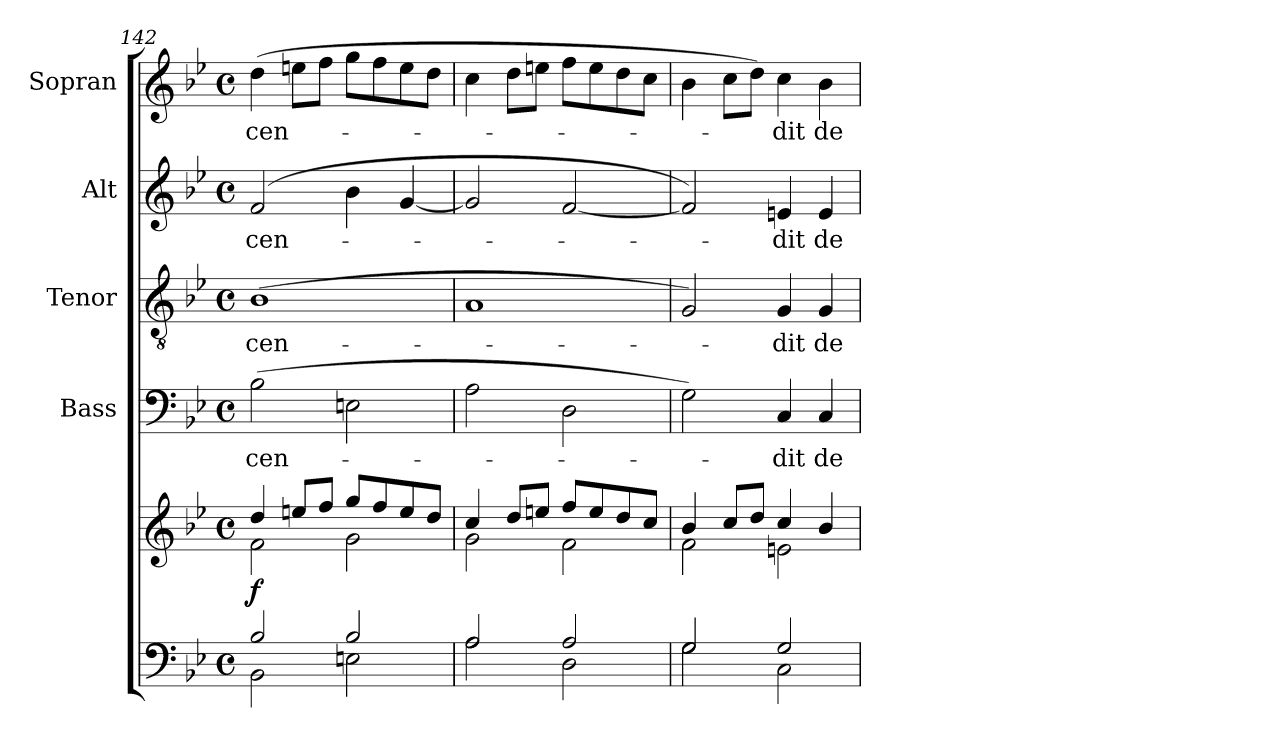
**kern	**kern	**dynam	**kern	**text	**kern	**text	**kern	**text	**kern	**text
*part5	*part5	*part5	*part4	*part4	*part3	*part3	*part2	*part2	*part1	*part1
*staff6	*staff5	*staff5/6	*staff4	*staff4	*staff3	*staff3	*staff2	*staff2	*staff1	*staff1
*	*	*	*I"Bass	*	*I"Tenor	*	*I"Alt	*	*I"Sopran	*
*	*	*	*I'B.	*	*I'T.	*	*I'A.	*	*I'S.	*
!!LO:PB:g=z
*clefF4	*clefG2	*	*clefF4	*	*clefGv2	*	*clefG2	*	*clefG2	*
*k[b-e-]	*k[b-e-]	*	*k[b-e-]	*	*k[b-e-]	*	*k[b-e-]	*	*k[b-e-]	*
*B-:	*B-:	*	*B-:	*	*B-:	*	*B-:	*	*B-:	*
*M4/4	*M4/4	*	*M4/4	*	*M4/4	*	*M4/4	*	*M4/4	*
*met(c)	*met(c)	*	*met(c)	*	*met(c)	*	*met(c)	*	*met(c)	*
=142	=142	=142	=142	=142	=142	=142	=142	=142	=142	=142
*^	*^	*	*	*	*	*	*	*	*	*
!	!	!	!	!LO:DY:b	!	!LO:LY:b	!	!LO:LY:b	!	!LO:LY:b	!	!LO:LY:b
2B-/	2BB-\	4dd/	2f\	f	(>2B-\	-cen-	(>1B-	-cen-	(2f/	-cen-	(>4dd\	-cen-
.	.	8een/L	.	.	.	.	.	.	.	.	8een\L	.
.	.	8ff/J	.	.	.	.	.	.	.	.	8ff\J	.
2B-/	2En\	8gg/L	2g\	.	2En\	.	.	.	4b-\	.	8gg\L	.
.	.	8ff/	.	.	.	.	.	.	.	.	8ff\	.
.	.	8ee/	.	.	.	.	.	.	[4g/	.	8ee\	.
.	.	8dd/J	.	.	.	.	.	.	.	.	8dd\J	.
=143	=143	=143	=143	=143	=143	=143	=143	=143	=143	=143	=143	=143
2A/	2A\	4cc/	2g\	.	2A\	.	1A	.	2g/]	.	4cc\	.
.	.	8dd/L	.	.	.	.	.	.	.	.	8dd\L	.
.	.	8een/J	.	.	.	.	.	.	.	.	8een\J	.
2A/	2D\	8ff/L	2f\	.	2D\	.	.	.	[2f/	.	8ff\L	.
.	.	8ee/	.	.	.	.	.	.	.	.	8ee\	.
.	.	8dd/	.	.	.	.	.	.	.	.	8dd\	.
.	.	8cc/J	.	.	.	.	.	.	.	.	8cc\J	.
=144	=144	=144	=144	=144	=144	=144	=144	=144	=144	=144	=144	=144
2G/	2G\	4b-/	2f\	.	2G\)	.	2G/)	.	2f/])	.	4b-\	.
.	.	8cc/L	.	.	.	.	.	.	.	.	8cc\L	.
.	.	8dd/J	.	.	.	.	.	.	.	.	8dd\J)	.
!	!	!	!	!	!	!LO:LY:b	!	!LO:LY:b	!	!LO:LY:b	!	!LO:LY:b
2G/	2C\	4cc/	2en\	.	4C/	-dit	4G/	-dit	4en/	-dit	4cc\	-dit
!	!	!	!	!	!	!LO:LY:b	!	!LO:LY:b	!	!LO:LY:b	!	!LO:LY:b
.	.	4b-/	.	.	4C/	de	4G/	de	4e/	de	4b-\	de
*v	*v	*	*	*	*	*	*	*	*	*	*	*
*	*v	*v	*	*	*	*	*	*	*	*	*
=	=	=	=	=	=	=	=	=	=	=
*-	*-	*-	*-	*-	*-	*-	*-	*-	*-	*-
